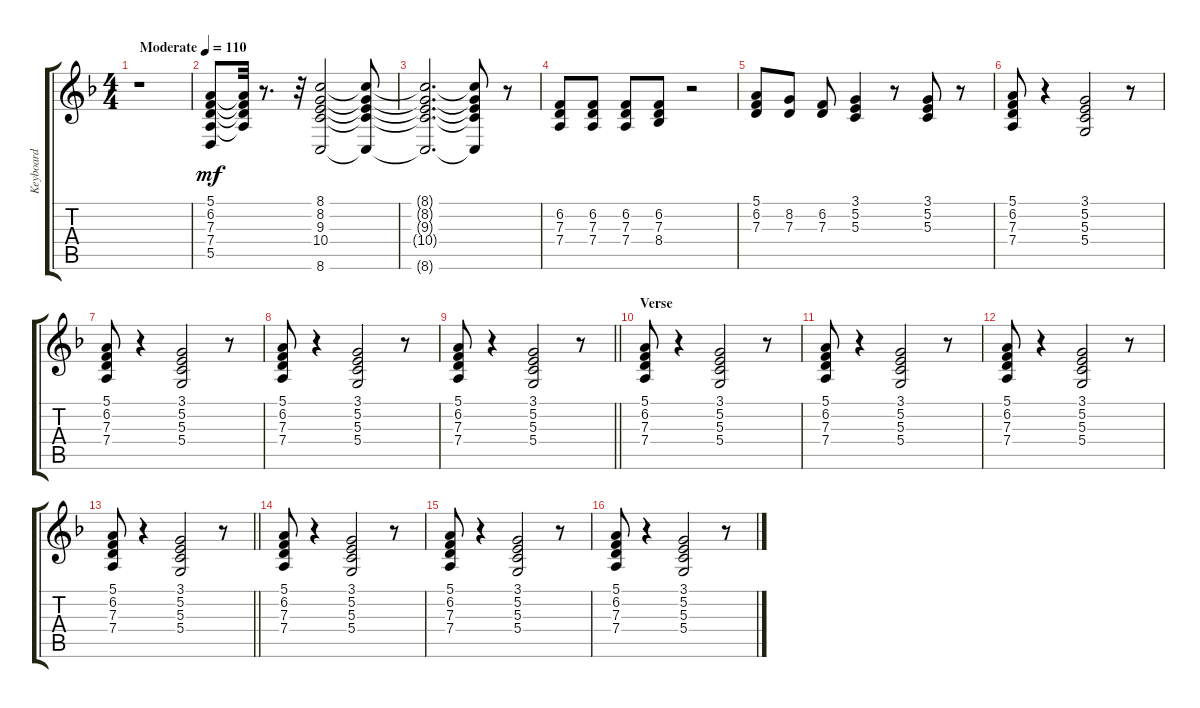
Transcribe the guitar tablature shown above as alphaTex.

\track ("Keyboard" "Keyboard") {instrument electricpiano2}
\staff {score tabs}
\tuning (E4 B3 G3 D3 A2 E2) {hide}
\ts (4 4)
\tempo (110 "Moderate")
\clef g2
\ks dminor
r.1{dy mf instrument electricpiano2} |
(5.1 6.2 7.3 7.4 5.5).8 (5.1{t} 6.2{t} 7.3{t} 7.4{t}).32 r.8{d} r.32 (8.1 8.2 9.3 10.4 8.6).2 (8.1{t} 8.2{t} 9.3{t} 10.4{t} 8.6{t}).8 |
(8.1{t} 8.2{t} 9.3{t} 10.4{t} 8.6{t}).2{d} (8.1{t} 8.2{t} 9.3{t} 10.4{t} 8.6{t}).8 r.8 |
(6.2 7.3 7.4).8 (6.2 7.3 7.4).8 (6.2 7.3 7.4).8 (6.2 7.3 8.4).8 r.2 |
(5.1 6.2 7.3).8 (8.2 7.3).8 (6.2 7.3).8 (3.1 5.2 5.3).4 r.8 (3.1 5.2 5.3).8 r.8 |
(5.1 6.2 7.3 7.4).8 r.4 (3.1 5.2 5.3 5.4).2 r.8 |
(5.1 6.2 7.3 7.4).8 r.4 (3.1 5.2 5.3 5.4).2 r.8 |
(5.1 6.2 7.3 7.4).8 r.4 (3.1 5.2 5.3 5.4).2 r.8 |
\barLineRight lightlight
(5.1 6.2 7.3 7.4).8 r.4 (3.1 5.2 5.3 5.4).2 r.8 |
\section ("" "Verse")
(5.1 6.2 7.3 7.4).8 r.4 (3.1 5.2 5.3 5.4).2 r.8 |
(5.1 6.2 7.3 7.4).8 r.4 (3.1 5.2 5.3 5.4).2 r.8 |
(5.1 6.2 7.3 7.4).8 r.4 (3.1 5.2 5.3 5.4).2 r.8 |
\barLineRight lightlight
(5.1 6.2 7.3 7.4).8 r.4 (3.1 5.2 5.3 5.4).2 r.8 |
(5.1 6.2 7.3 7.4).8 r.4 (3.1 5.2 5.3 5.4).2 r.8 |
(5.1 6.2 7.3 7.4).8 r.4 (3.1 5.2 5.3 5.4).2 r.8 |
(5.1 6.2 7.3 7.4).8 r.4 (3.1 5.2 5.3 5.4).2 r.8
